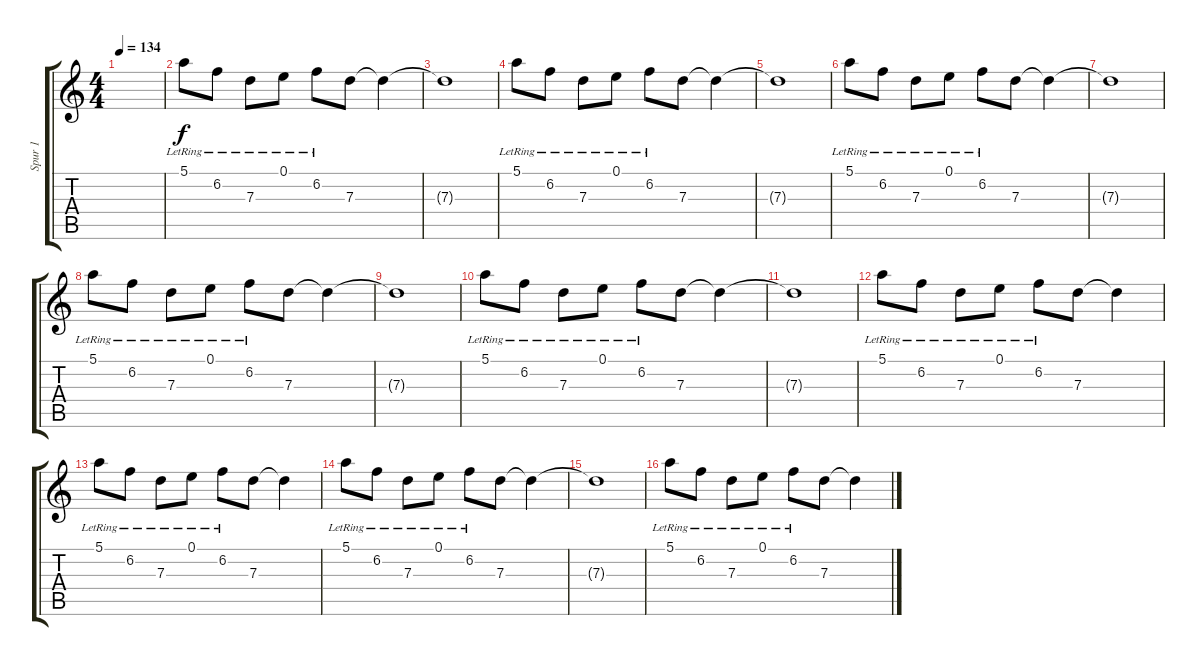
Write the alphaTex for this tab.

\track ("Spur 1" "Spur 1") {instrument acousticguitarsteel}
\staff {score tabs}
\tuning (E4 B3 G3 D3 A2 D2) {hide}
\ts (4 4)
\tempo 134
\clef g2
\ks c
|
5.1{lr}.8 6.2{lr}.8 7.3{lr}.8 0.1{lr}.8 6.2{lr}.8 7.3.8 7.3{t}.4 |
7.3{t}.1 |
5.1{lr}.8 6.2{lr}.8 7.3{lr}.8 0.1{lr}.8 6.2{lr}.8 7.3.8 7.3{t}.4 |
7.3{t}.1 |
5.1{lr}.8 6.2{lr}.8 7.3{lr}.8 0.1{lr}.8 6.2{lr}.8 7.3.8 7.3{t}.4 |
7.3{t}.1 |
5.1{lr}.8 6.2{lr}.8 7.3{lr}.8 0.1{lr}.8 6.2{lr}.8 7.3.8 7.3{t}.4 |
7.3{t}.1 |
5.1{lr}.8 6.2{lr}.8 7.3{lr}.8 0.1{lr}.8 6.2{lr}.8 7.3.8 7.3{t}.4 |
7.3{t}.1 |
5.1{lr}.8 6.2{lr}.8 7.3{lr}.8 0.1{lr}.8 6.2{lr}.8 7.3.8 7.3{t}.4 |
5.1{lr}.8 6.2{lr}.8 7.3{lr}.8 0.1{lr}.8 6.2{lr}.8 7.3.8 7.3{t}.4 |
5.1{lr}.8 6.2{lr}.8 7.3{lr}.8 0.1{lr}.8 6.2{lr}.8 7.3.8 7.3{t}.4 |
7.3{t}.1 |
5.1{lr}.8 6.2{lr}.8 7.3{lr}.8 0.1{lr}.8 6.2{lr}.8 7.3.8 7.3{t}.4
